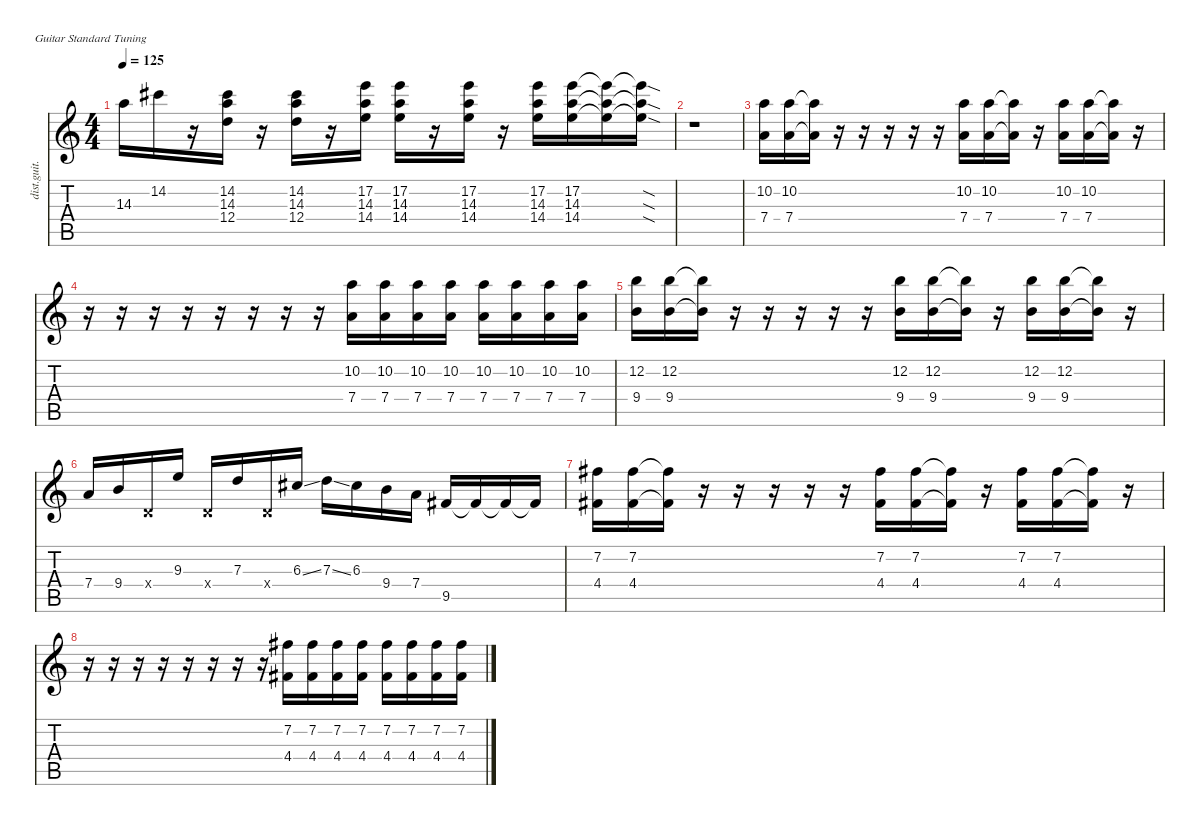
\defaultSystemsLayout 4
\hideDynamics
\bracketExtendMode nobrackets
\otherSystemsTrackNameOrientation horizontal
\track ("L" "dist.guit.") {instrument distortionguitar}
\staff {score tabs}
\tuning (E4 B3 G3 D3 A2 E2)
\ts (4 4)
\tempo 125
\clef g2
\ks c
14.3.16{dy mf beam Down} 14.2{acc #}.16{beam Down} r.16{beam Down} (12.4 14.3 14.2{acc #}).16{beam Down} r.16{beam Down} (12.4 14.3 14.2{acc #}).16{beam Down} r.16{beam Down} (14.4 14.3 17.2).16{beam Down} (17.2 14.3 14.4).16{beam Down} r.16{beam Down} (14.4 14.3 17.2).16{beam Down} r.16{beam Down} (17.2 14.3 14.4).16{beam Down} (14.4 14.3 17.2).16{beam Down} (14.4{t} 14.3{t} 17.2{t}).16{beam Down} (17.2{sod t} 14.3{sod t} 14.4{sod t}).16{beam Down} |
r.1{beam Down} |
(7.4 10.2).16{beam Down} (7.4 10.2).16{beam Down} (7.4{t} 10.2{t}).16{beam Down} r.16{beam Down} r.16{beam Down} r.16{beam Down} r.16{beam Down} r.16{beam Down} (7.4 10.2).16{beam Down} (7.4 10.2).16{beam Down} (7.4{t} 10.2{t}).16{beam Down} r.16{beam Up} (7.4 10.2).16{beam Down} (7.4 10.2).16{beam Down} (7.4{t} 10.2{t}).16{beam Down} r.16{beam Up} |
r.16{beam Down} r.16{beam Down} r.16{beam Down} r.16{beam Down} r.16{beam Down} r.16{beam Down} r.16{beam Down} r.16{beam Down} (10.2 7.4).16{beam Down} (7.4 10.2).16{beam Down} (7.4 10.2).16{beam Down} (7.4 10.2).16{beam Down} (7.4 10.2).16{beam Down} (7.4 10.2).16{beam Down} (7.4 10.2).16{beam Down} (7.4 10.2).16{beam Down} |
(9.4 12.2).16{beam Down} (9.4 12.2).16{beam Down} (9.4{t} 12.2{t}).16{beam Down} r.16{beam Down} r.16{beam Down} r.16{beam Down} r.16{beam Down} r.16{beam Down} (9.4 12.2).16{beam Down} (9.4 12.2).16{beam Down} (9.4{t} 12.2{t}).16{beam Down} r.16{beam Up} (9.4 12.2).16{beam Down} (9.4 12.2).16{beam Down} (9.4{t} 12.2{t}).16{beam Down} r.16{beam Up} |
7.4.16{beam Up} 9.4.16{beam Up} 0.4{x}.16{beam Up} 9.3.16{beam Up} 0.4{x}.16{beam Up} 7.3.16{beam Up} 0.4{x}.16{beam Up} 6.3{ss acc #}.16{beam Up} 7.3{ss}.16{beam Down} 6.3{acc #}.16{beam Down} 9.4.16{beam Down} 7.4.16{beam Down} 9.5{acc #}.16{beam Up} 9.5{t acc #}.16{beam Up} 9.5{t acc #}.16{beam Up} 9.5{t acc #}.16{beam Up} |
(4.4{acc #} 7.2{acc #}).16{beam Down} (4.4{acc #} 7.2{acc #}).16{beam Down} (4.4{t acc #} 7.2{t acc #}).16{beam Down} r.16{beam Down} r.16{beam Down} r.16{beam Down} r.16{beam Down} r.16{beam Down} (4.4{acc #} 7.2{acc #}).16{beam Down} (4.4{acc #} 7.2{acc #}).16{beam Down} (4.4{t acc #} 7.2{t acc #}).16{beam Down} r.16{beam Down} (4.4{acc #} 7.2{acc #}).16{beam Down} (4.4{acc #} 7.2{acc #}).16{beam Down} (4.4{t acc #} 7.2{t acc #}).16{beam Down} r.16{beam Down} |
r.16{beam Down} r.16{beam Down} r.16{beam Down} r.16{beam Down} r.16{beam Down} r.16{beam Down} r.16{beam Down} r.16{beam Down} (4.4{acc #} 7.2{acc #}).16{beam Down} (4.4{acc #} 7.2{acc #}).16{beam Down} (4.4{acc #} 7.2{acc #}).16{beam Down} (4.4{acc #} 7.2{acc #}).16{beam Down} (4.4{acc #} 7.2{acc #}).16{beam Down} (4.4{acc #} 7.2{acc #}).16{beam Down} (4.4{acc #} 7.2{acc #}).16{beam Down} (4.4{acc #} 7.2{acc #}).16{beam Down}
